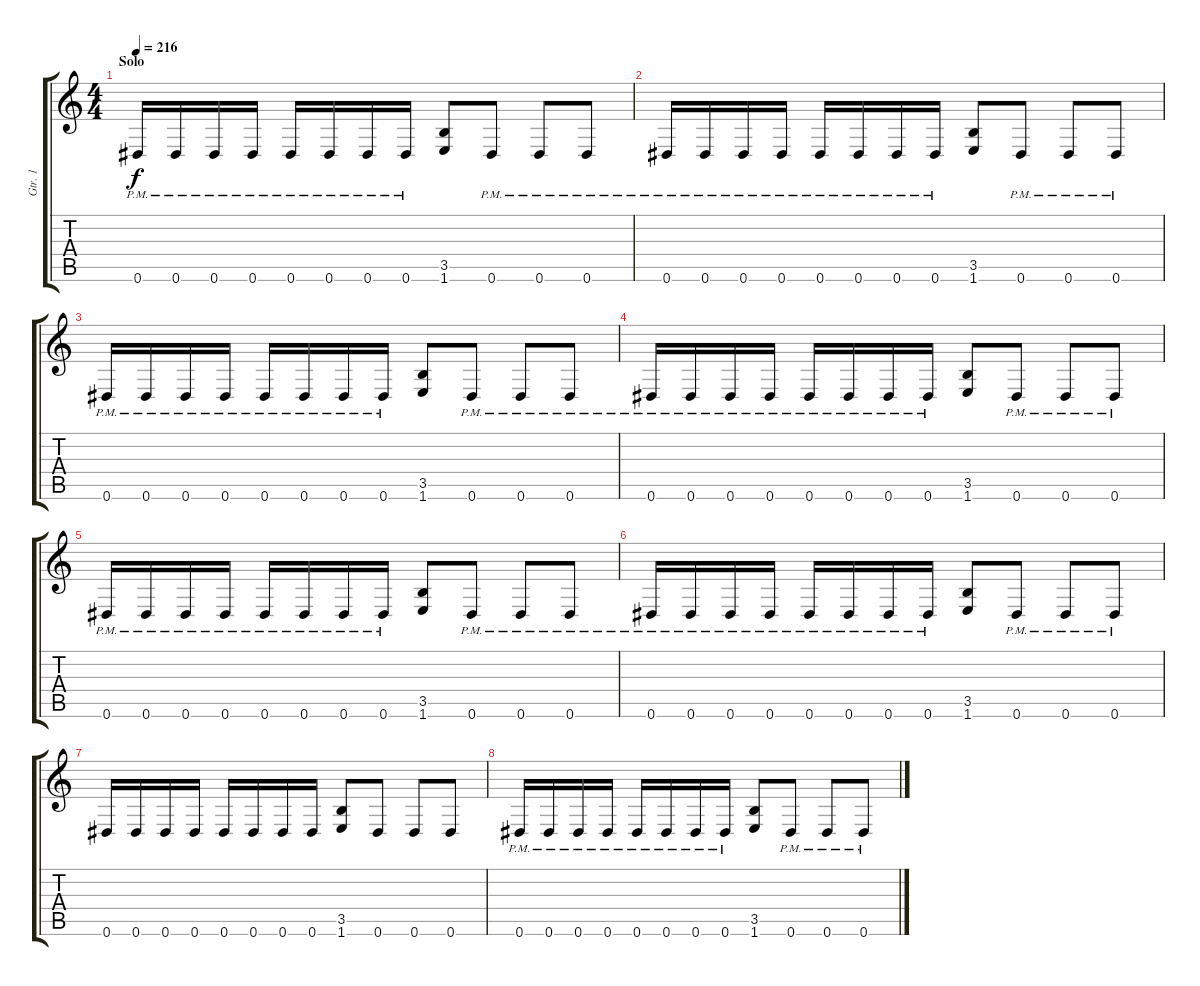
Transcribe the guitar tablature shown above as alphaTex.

\track ("Gtr. 1" "Gtr. 1") {instrument overdrivenguitar}
\staff {score tabs}
\tuning (Eb4 Bb3 Gb3 Db3 Ab2 Eb2) {hide}
\ts (4 4)
\section ("" "Solo")
\tempo 216
\clef g2
\ks c
0.6{pm}.16{dy f} 0.6{pm}.16 0.6{pm}.16 0.6{pm}.16 0.6{pm}.16 0.6{pm}.16 0.6{pm}.16 0.6{pm}.16 (3.5 1.6).8 0.6{pm}.8 0.6{pm}.8 0.6{pm}.8 |
0.6{pm}.16 0.6{pm}.16 0.6{pm}.16 0.6{pm}.16 0.6{pm}.16 0.6{pm}.16 0.6{pm}.16 0.6{pm}.16 (3.5 1.6).8 0.6{pm}.8 0.6{pm}.8 0.6{pm}.8 |
0.6{pm}.16 0.6{pm}.16 0.6{pm}.16 0.6{pm}.16 0.6{pm}.16 0.6{pm}.16 0.6{pm}.16 0.6{pm}.16 (3.5 1.6).8 0.6{pm}.8 0.6{pm}.8 0.6{pm}.8 |
0.6{pm}.16 0.6{pm}.16 0.6{pm}.16 0.6{pm}.16 0.6{pm}.16 0.6{pm}.16 0.6{pm}.16 0.6{pm}.16 (3.5 1.6).8 0.6{pm}.8 0.6{pm}.8 0.6{pm}.8 |
0.6{pm}.16 0.6{pm}.16 0.6{pm}.16 0.6{pm}.16 0.6{pm}.16 0.6{pm}.16 0.6{pm}.16 0.6{pm}.16 (3.5 1.6).8 0.6{pm}.8 0.6{pm}.8 0.6{pm}.8 |
0.6{pm}.16 0.6{pm}.16 0.6{pm}.16 0.6{pm}.16 0.6{pm}.16 0.6{pm}.16 0.6{pm}.16 0.6{pm}.16 (3.5 1.6).8 0.6{pm}.8 0.6{pm}.8 0.6{pm}.8 |
0.6.16 0.6.16 0.6.16 0.6.16 0.6.16 0.6.16 0.6.16 0.6.16 (3.5 1.6).8 0.6.8 0.6.8 0.6.8 |
0.6{pm}.16 0.6{pm}.16 0.6{pm}.16 0.6{pm}.16 0.6{pm}.16 0.6{pm}.16 0.6{pm}.16 0.6{pm}.16 (3.5 1.6).8 0.6{pm}.8 0.6{pm}.8 0.6{pm}.8
